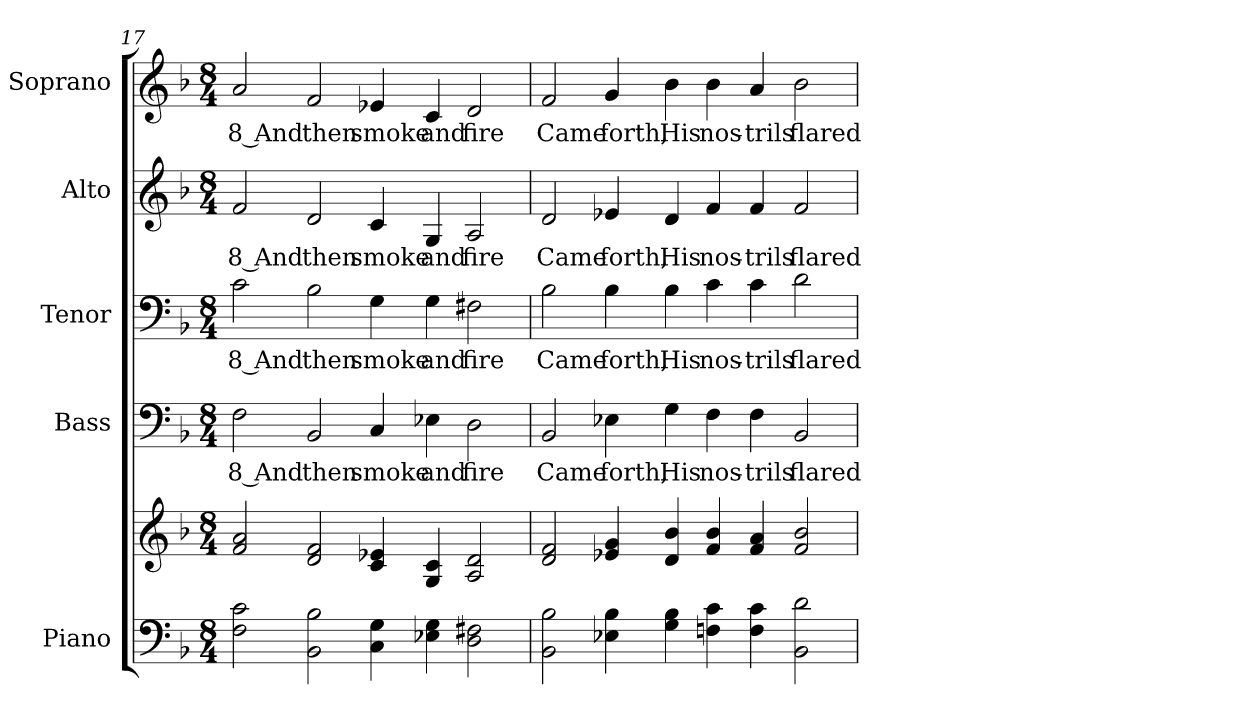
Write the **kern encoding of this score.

**kern	**kern	**kern	**text	**kern	**text	**kern	**text	**kern	**text
*part5	*part5	*part4	*part4	*part3	*part3	*part2	*part2	*part1	*part1
*staff6	*staff5	*staff4	*staff4	*staff3	*staff3	*staff2	*staff2	*staff1	*staff1
*I"Piano	*	*I"Bass	*	*I"Tenor	*	*I"Alto	*	*I"Soprano	*
*I'Pno.	*	*I'B.	*	*I'T.	*	*I'A.	*	*I'S.	*
!!LO:PB:g=z
*clefF4	*clefG2	*clefF4	*	*clefF4	*	*clefG2	*	*clefG2	*
*k[b-]	*k[b-]	*k[b-]	*	*k[b-]	*	*k[b-]	*	*k[b-]	*
*d:	*d:	*d:	*	*d:	*	*d:	*	*d:	*
*M8/4	*M8/4	*M8/4	*	*M8/4	*	*M8/4	*	*M8/4	*
=17	=17	=17	=17	=17	=17	=17	=17	=17	=17
!	!	!	!LO:LY:b:color=#000000	!	!	!	!	!	!
!	!	!	!	!	!LO:LY:b:color=#000000	!	!	!	!
!	!	!	!	!	!	!	!LO:LY:b:color=#000000	!	!
!	!	!	!	!	!	!	!	!	!LO:LY:b:color=#000000
2Fi\ 2ci	2fi/ 2ai	2Fi\	8 And	2ci\	8 And	2fi/	8 And	2ai/	8 And
!	!	!	!LO:LY:b:color=#000000	!	!	!	!	!	!
!	!	!	!	!	!LO:LY:b:color=#000000	!	!	!	!
!	!	!	!	!	!	!	!LO:LY:b:color=#000000	!	!
!	!	!	!	!	!	!	!	!	!LO:LY:b:color=#000000
2BB-i\ 2B-i	2di/ 2fi	2BB-i/	then	2B-i\	then	2di/	then	2fi/	then
!	!	!	!LO:LY:b:color=#000000	!	!	!	!	!	!
!	!	!	!	!	!LO:LY:b:color=#000000	!	!	!	!
!	!	!	!	!	!	!	!LO:LY:b:color=#000000	!	!
!	!	!	!	!	!	!	!	!	!LO:LY:b:color=#000000
4Ci\ 4Gi	4ci/ 4e-Xi	4Ci/	smoke	4Gi\	smoke	4ci/	smoke	4e-Xi/	smoke
!	!	!	!LO:LY:b:color=#000000	!	!	!	!	!	!
!	!	!	!	!	!LO:LY:b:color=#000000	!	!	!	!
!	!	!	!	!	!	!	!LO:LY:b:color=#000000	!	!
!	!	!	!	!	!	!	!	!	!LO:LY:b:color=#000000
4E-Xi\ 4Gi	4Gi/ 4ci	4E-Xi\	and	4Gi\	and	4Gi/	and	4ci/	and
!	!	!	!LO:LY:b:color=#000000	!	!	!	!	!	!
!	!	!	!	!	!LO:LY:b:color=#000000	!	!	!	!
!	!	!	!	!	!	!	!LO:LY:b:color=#000000	!	!
!	!	!	!	!	!	!	!	!	!LO:LY:b:color=#000000
2Di\ 2F#Xi	2Ai/ 2di	2Di\	fire	2F#Xi\	fire	2Ai/	fire	2di/	fire
=18	=18	=18	=18	=18	=18	=18	=18	=18	=18
!	!	!	!LO:LY:b:color=#000000	!	!	!	!	!	!
!	!	!	!	!	!LO:LY:b:color=#000000	!	!	!	!
!	!	!	!	!	!	!	!LO:LY:b:color=#000000	!	!
!	!	!	!	!	!	!	!	!	!LO:LY:b:color=#000000
2BB-i\ 2B-i	2di/ 2fi	2BB-i/	Came	2B-i\	Came	2di/	Came	2fi/	Came
!	!	!	!LO:LY:b:color=#000000	!	!	!	!	!	!
!	!	!	!	!	!LO:LY:b:color=#000000	!	!	!	!
!	!	!	!	!	!	!	!LO:LY:b:color=#000000	!	!
!	!	!	!	!	!	!	!	!	!LO:LY:b:color=#000000
4E-Xi\ 4B-i	4e-Xi/ 4gi	4E-Xi\	forth,	4B-i\	forth,	4e-Xi/	forth,	4gi/	forth,
!	!	!	!LO:LY:b:color=#000000	!	!	!	!	!	!
!	!	!	!	!	!LO:LY:b:color=#000000	!	!	!	!
!	!	!	!	!	!	!	!LO:LY:b:color=#000000	!	!
!	!	!	!	!	!	!	!	!	!LO:LY:b:color=#000000
4Gi\ 4B-i	4di/ 4b-i	4Gi\	His	4B-i\	His	4di/	His	4b-i\	His
!	!	!	!LO:LY:b:color=#000000	!	!	!	!	!	!
!	!	!	!	!	!LO:LY:b:color=#000000	!	!	!	!
!	!	!	!	!	!	!	!LO:LY:b:color=#000000	!	!
!	!	!	!	!	!	!	!	!	!LO:LY:b:color=#000000
4Fni\ 4ci	4fi/ 4b-i	4Fi\	nos-	4ci\	nos-	4fi/	nos-	4b-i\	nos-
!	!	!	!LO:LY:b:color=#000000	!	!	!	!	!	!
!	!	!	!	!	!LO:LY:b:color=#000000	!	!	!	!
!	!	!	!	!	!	!	!LO:LY:b:color=#000000	!	!
!	!	!	!	!	!	!	!	!	!LO:LY:b:color=#000000
4Fi\ 4ci	4fi/ 4ai	4Fi\	-trils	4ci\	-trils	4fi/	-trils	4ai/	-trils
!	!	!	!LO:LY:b:color=#000000	!	!	!	!	!	!
!	!	!	!	!	!LO:LY:b:color=#000000	!	!	!	!
!	!	!	!	!	!	!	!LO:LY:b:color=#000000	!	!
!	!	!	!	!	!	!	!	!	!LO:LY:b:color=#000000
2BB-i\ 2di	2fi/ 2b-i	2BB-i/	flared	2di\	flared	2fi/	flared	2b-i\	flared
=	=	=	=	=	=	=	=	=	=
*-	*-	*-	*-	*-	*-	*-	*-	*-	*-
